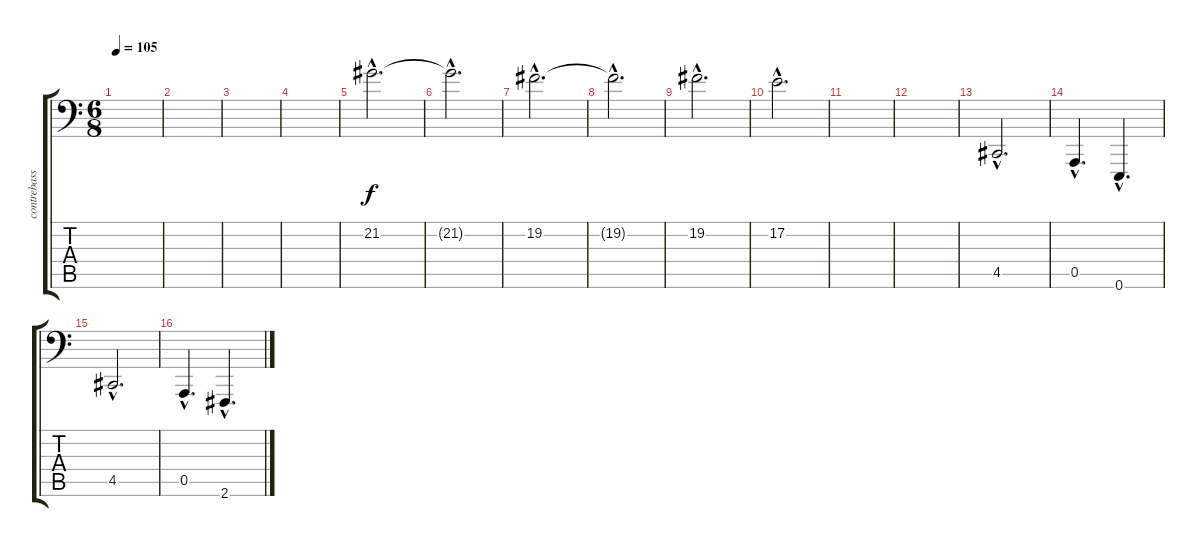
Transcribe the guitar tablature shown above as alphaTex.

\track ("contrebasse" "contrebass") {instrument frenchhorn}
\staff {score tabs}
\tuning (E3 B2 G2 D2 A1 E1) {hide}
\ts (6 8)
\tempo 105
\clef f4
\ks c
|
|
|
|
21.2{hac}.2{d} |
21.2{hac t}.2{d} |
19.2{hac}.2{d} |
19.2{hac t}.2{d} |
19.2{hac}.2{d} |
17.2{hac}.2{d} |
|
|
4.5{hac}.2{d volume 10 instrument cello} |
0.5{hac}.4{d} 0.6{hac}.4{d} |
4.5{hac}.2{d} |
0.5{hac}.4{d} 2.6{hac}.4{d}
